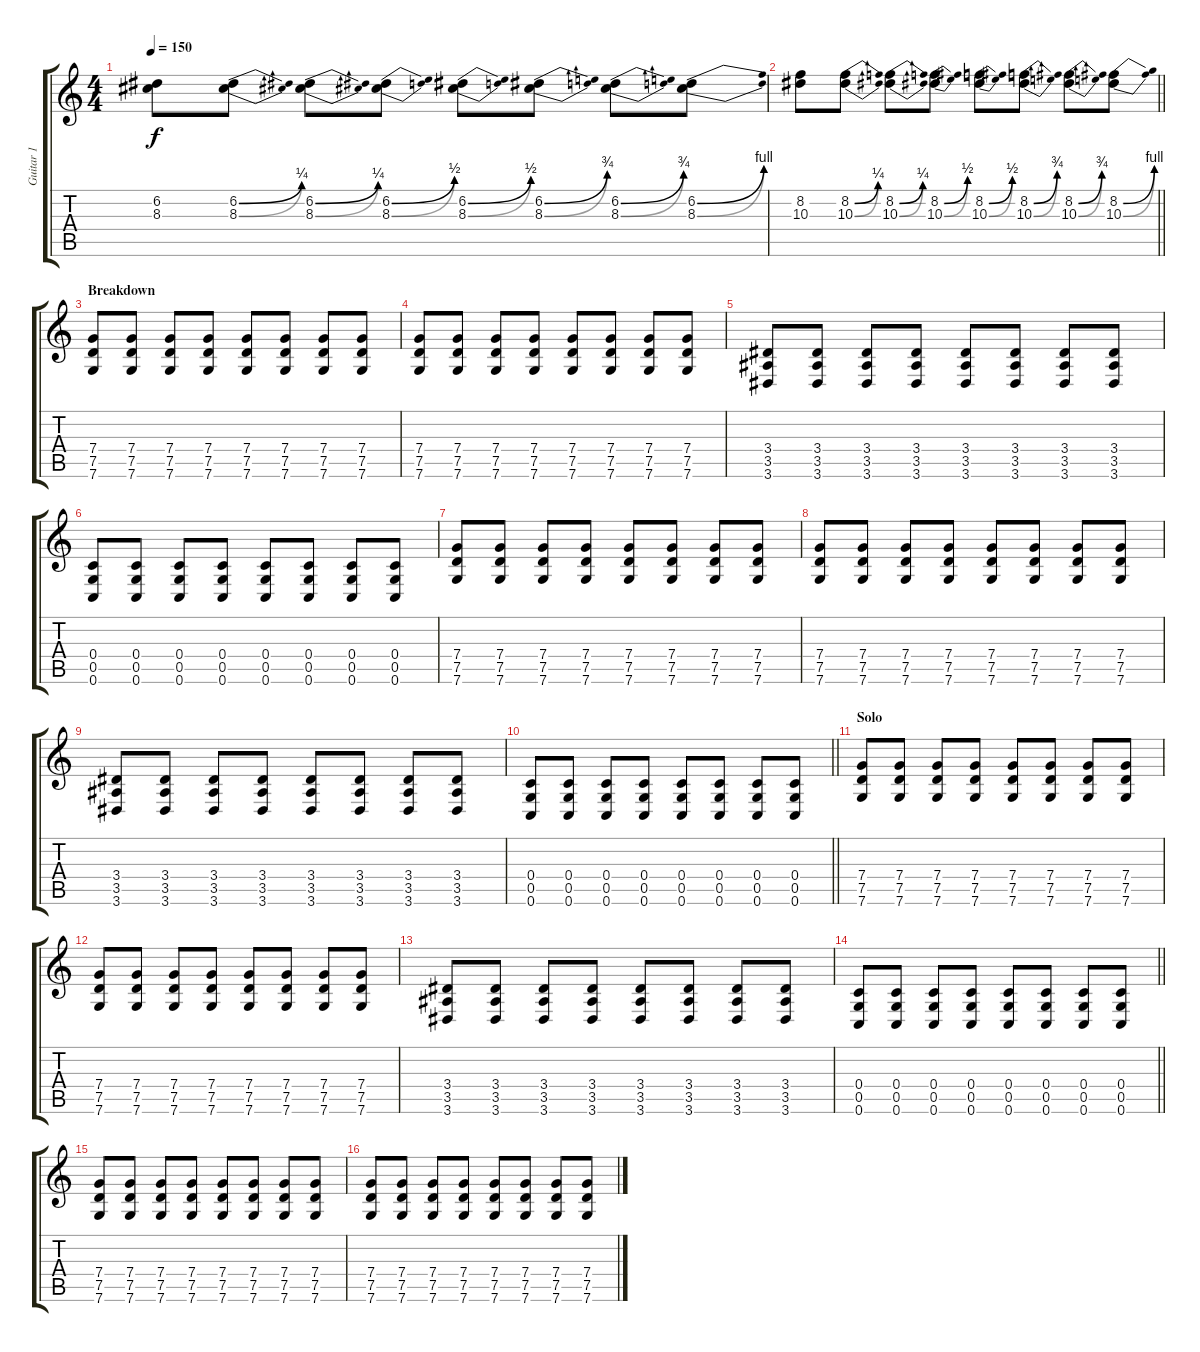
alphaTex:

\track ("Guitar 1" "Guitar 1") {instrument distortionguitar}
\staff {score tabs}
\tuning (D4 A3 F3 C3 G2 C2) {hide}
\ts (4 4)
\tempo 150
\clef g2
\ks c
(6.2 8.3).8{dy f} (6.2{be (bend 0 0 60 1)} 8.3{be (bend 0 0 60 1)}).8 (6.2{be (bend 0 0 60 1)} 8.3{be (bend 0 0 60 1)}).8 (6.2{be (bend 0 0 60 2)} 8.3{be (bend 0 0 60 2)}).8 (6.2{be (bend 0 0 60 2)} 8.3{be (bend 0 0 60 2)}).8 (6.2{be (bend 0 0 60 3)} 8.3{be (bend 0 0 60 3)}).8 (6.2{be (bend 0 0 60 3)} 8.3{be (bend 0 0 60 3)}).8 (6.2{be (bend 0 0 60 4)} 8.3{be (bend 0 0 60 4)}).8 |
\barLineRight lightlight
(8.2 10.3).8 (8.2{be (bend 0 0 60 1)} 10.3{be (bend 0 0 60 1)}).8 (8.2{be (bend 0 0 60 1)} 10.3{be (bend 0 0 60 1)}).8 (8.2{be (bend 0 0 60 2)} 10.3{be (bend 0 0 60 2)}).8 (8.2{be (bend 0 0 60 2)} 10.3{be (bend 0 0 60 2)}).8 (8.2{be (bend 0 0 60 3)} 10.3{be (bend 0 0 60 3)}).8 (8.2{be (bend 0 0 60 3)} 10.3{be (bend 0 0 60 3)}).8 (8.2{be (bend 0 0 60 4)} 10.3{be (bend 0 0 60 4)}).8 |
\section ("" "Breakdown")
(7.4 7.5 7.6).8 (7.4 7.5 7.6).8 (7.4 7.5 7.6).8 (7.4 7.5 7.6).8 (7.4 7.5 7.6).8 (7.4 7.5 7.6).8 (7.4 7.5 7.6).8 (7.4 7.5 7.6).8 |
(7.4 7.5 7.6).8 (7.4 7.5 7.6).8 (7.4 7.5 7.6).8 (7.4 7.5 7.6).8 (7.4 7.5 7.6).8 (7.4 7.5 7.6).8 (7.4 7.5 7.6).8 (7.4 7.5 7.6).8 |
(3.4 3.5 3.6).8 (3.4 3.5 3.6).8 (3.4 3.5 3.6).8 (3.4 3.5 3.6).8 (3.4 3.5 3.6).8 (3.4 3.5 3.6).8 (3.4 3.5 3.6).8 (3.4 3.5 3.6).8 |
(0.4 0.5 0.6).8 (0.4 0.5 0.6).8 (0.4 0.5 0.6).8 (0.4 0.5 0.6).8 (0.4 0.5 0.6).8 (0.4 0.5 0.6).8 (0.4 0.5 0.6).8 (0.4 0.5 0.6).8 |
(7.4 7.5 7.6).8 (7.4 7.5 7.6).8 (7.4 7.5 7.6).8 (7.4 7.5 7.6).8 (7.4 7.5 7.6).8 (7.4 7.5 7.6).8 (7.4 7.5 7.6).8 (7.4 7.5 7.6).8 |
(7.4 7.5 7.6).8 (7.4 7.5 7.6).8 (7.4 7.5 7.6).8 (7.4 7.5 7.6).8 (7.4 7.5 7.6).8 (7.4 7.5 7.6).8 (7.4 7.5 7.6).8 (7.4 7.5 7.6).8 |
(3.4 3.5 3.6).8 (3.4 3.5 3.6).8 (3.4 3.5 3.6).8 (3.4 3.5 3.6).8 (3.4 3.5 3.6).8 (3.4 3.5 3.6).8 (3.4 3.5 3.6).8 (3.4 3.5 3.6).8 |
\barLineRight lightlight
(0.4 0.5 0.6).8 (0.4 0.5 0.6).8 (0.4 0.5 0.6).8 (0.4 0.5 0.6).8 (0.4 0.5 0.6).8 (0.4 0.5 0.6).8 (0.4 0.5 0.6).8 (0.4 0.5 0.6).8 |
\section ("" "Solo")
(7.4 7.5 7.6).8 (7.4 7.5 7.6).8 (7.4 7.5 7.6).8 (7.4 7.5 7.6).8 (7.4 7.5 7.6).8 (7.4 7.5 7.6).8 (7.4 7.5 7.6).8 (7.4 7.5 7.6).8 |
(7.4 7.5 7.6).8 (7.4 7.5 7.6).8 (7.4 7.5 7.6).8 (7.4 7.5 7.6).8 (7.4 7.5 7.6).8 (7.4 7.5 7.6).8 (7.4 7.5 7.6).8 (7.4 7.5 7.6).8 |
(3.4 3.5 3.6).8 (3.4 3.5 3.6).8 (3.4 3.5 3.6).8 (3.4 3.5 3.6).8 (3.4 3.5 3.6).8 (3.4 3.5 3.6).8 (3.4 3.5 3.6).8 (3.4 3.5 3.6).8 |
\barLineRight lightlight
(0.4 0.5 0.6).8 (0.4 0.5 0.6).8 (0.4 0.5 0.6).8 (0.4 0.5 0.6).8 (0.4 0.5 0.6).8 (0.4 0.5 0.6).8 (0.4 0.5 0.6).8 (0.4 0.5 0.6).8 |
(7.4 7.5 7.6).8 (7.4 7.5 7.6).8 (7.4 7.5 7.6).8 (7.4 7.5 7.6).8 (7.4 7.5 7.6).8 (7.4 7.5 7.6).8 (7.4 7.5 7.6).8 (7.4 7.5 7.6).8 |
(7.4 7.5 7.6).8 (7.4 7.5 7.6).8 (7.4 7.5 7.6).8 (7.4 7.5 7.6).8 (7.4 7.5 7.6).8 (7.4 7.5 7.6).8 (7.4 7.5 7.6).8 (7.4 7.5 7.6).8
